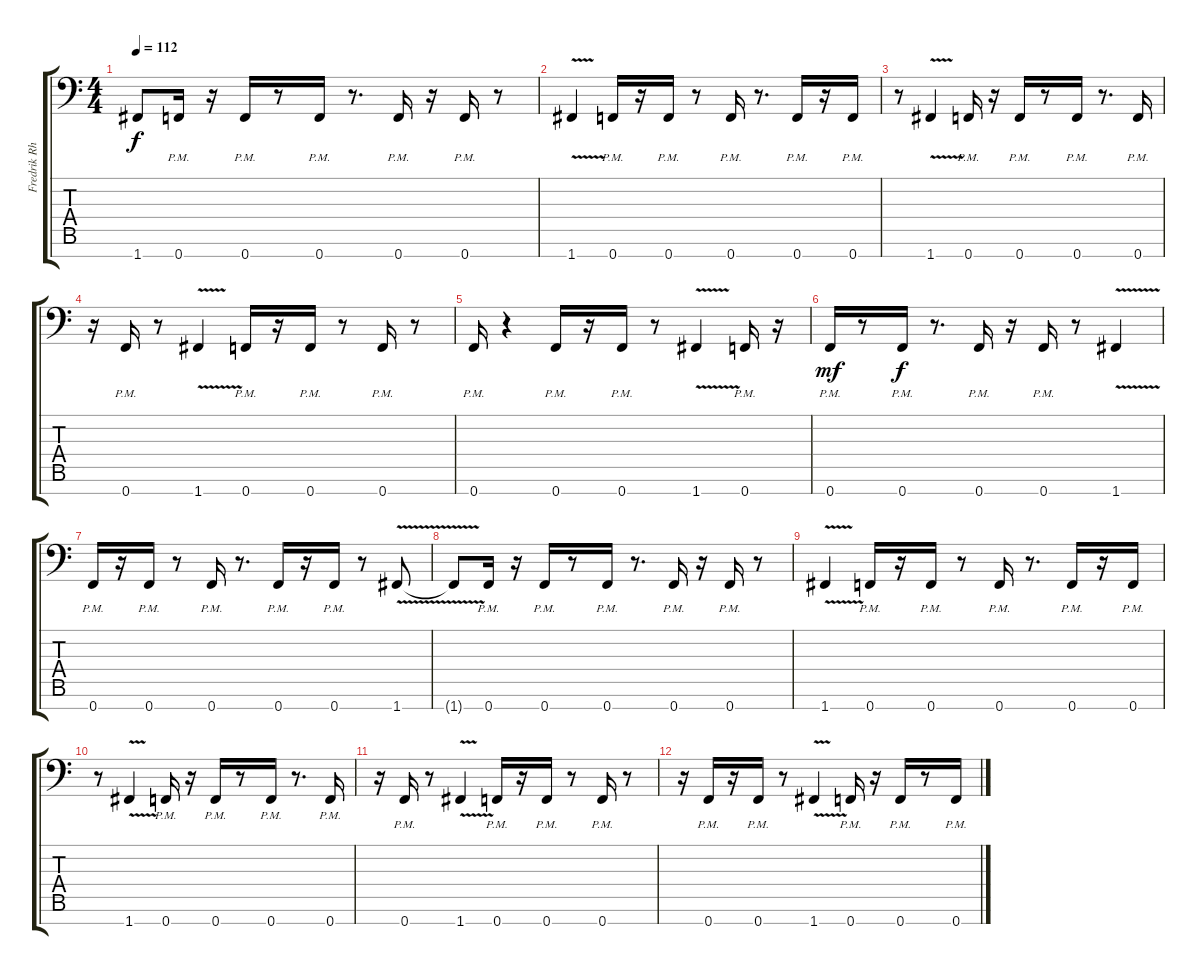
\track ("Fredrik Rhythm" "Fredrik Rh") {instrument distortionguitar}
\staff {score tabs}
\tuning (Bb3 Gb3 Db3 Ab2 Eb2 Bb1 F1) {hide}
\ts (4 4)
\tempo 112
\clef f4
\ks c
1.7{t}.8{dy f volume 7} 0.7{pm}.16 r.16 0.7{pm}.16 r.8 0.7{pm}.16 r.8{d} 0.7{pm}.16 r.16 0.7{pm}.16 r.8 |
1.7{v}.4 0.7{pm}.16 r.16 0.7{pm}.16 r.8 0.7{pm}.16 r.8{d} 0.7{pm}.16 r.16 0.7{pm}.16 |
r.8 1.7{v}.4 0.7{pm}.16 r.16 0.7{pm}.16 r.8 0.7{pm}.16 r.8{d} 0.7{pm}.16 |
r.16 0.7{pm}.16 r.8 1.7{v}.4 0.7{pm}.16 r.16 0.7{pm}.16 r.8 0.7{pm}.16 r.8 |
0.7{pm}.16{volume 4} r.4 0.7{pm}.16 r.16 0.7{pm}.16 r.8 1.7{v}.4 0.7{pm}.16 r.16 |
0.7{pm}.16{dy mf} r.8 0.7{pm}.16{dy f} r.8{d} 0.7{pm}.16 r.16 0.7{pm}.16 r.8 1.7{v}.4 |
0.7{pm}.16 r.16 0.7{pm}.16 r.8 0.7{pm}.16 r.8{d} 0.7{pm}.16 r.16 0.7{pm}.16 r.8 1.7{v}.8 |
1.7{t}.8 0.7{pm}.16 r.16 0.7{pm}.16 r.8 0.7{pm}.16 r.8{d} 0.7{pm}.16 r.16 0.7{pm}.16 r.8 |
1.7{v}.4{volume 0} 0.7{pm}.16 r.16 0.7{pm}.16 r.8 0.7{pm}.16 r.8{d} 0.7{pm}.16 r.16 0.7{pm}.16 |
r.8 1.7{v}.4 0.7{pm}.16 r.16 0.7{pm}.16 r.8 0.7{pm}.16 r.8{d} 0.7{pm}.16 |
r.16 0.7{pm}.16 r.8 1.7{v}.4 0.7{pm}.16 r.16 0.7{pm}.16 r.8 0.7{pm}.16 r.8 |
r.16 0.7{pm}.16 r.16 0.7{pm}.16 r.8 1.7{v}.4 0.7{pm}.16 r.16 0.7{pm}.16 r.8 0.7{pm}.16
